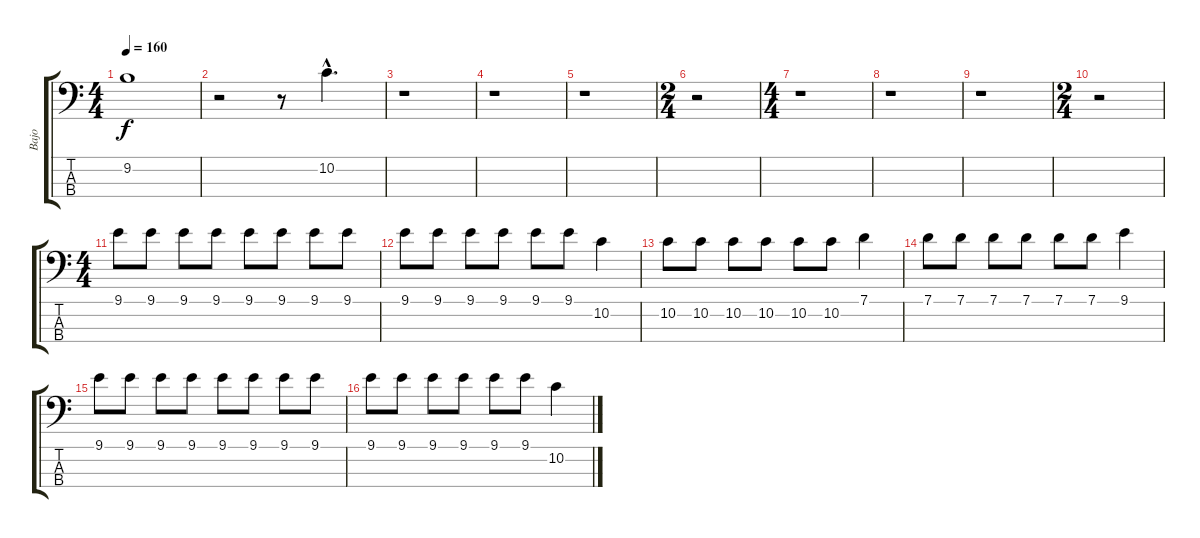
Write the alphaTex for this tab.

\track ("Bajo" "Bajo") {instrument electricbassfinger}
\staff {score tabs}
\tuning (G2 D2 A1 E1) {hide}
\ts (4 4)
\tempo 160
\clef f4
\ks c
9.2.1{dy f} |
r.2 r.8 10.2{hac}.4{d} |
r.1 |
r.1 |
r.1 |
\ts (2 4)
r.2 |
\ts (4 4)
r.1 |
r.1 |
r.1 |
\ts (2 4)
r.2 |
\ts (4 4)
9.1.8 9.1.8 9.1.8 9.1.8 9.1.8 9.1.8 9.1.8 9.1.8 |
9.1.8 9.1.8 9.1.8 9.1.8 9.1.8 9.1.8 10.2.4 |
10.2.8 10.2.8 10.2.8 10.2.8 10.2.8 10.2.8 7.1.4 |
7.1.8 7.1.8 7.1.8 7.1.8 7.1.8 7.1.8 9.1.4 |
9.1.8 9.1.8 9.1.8 9.1.8 9.1.8 9.1.8 9.1.8 9.1.8 |
9.1.8 9.1.8 9.1.8 9.1.8 9.1.8 9.1.8 10.2.4
